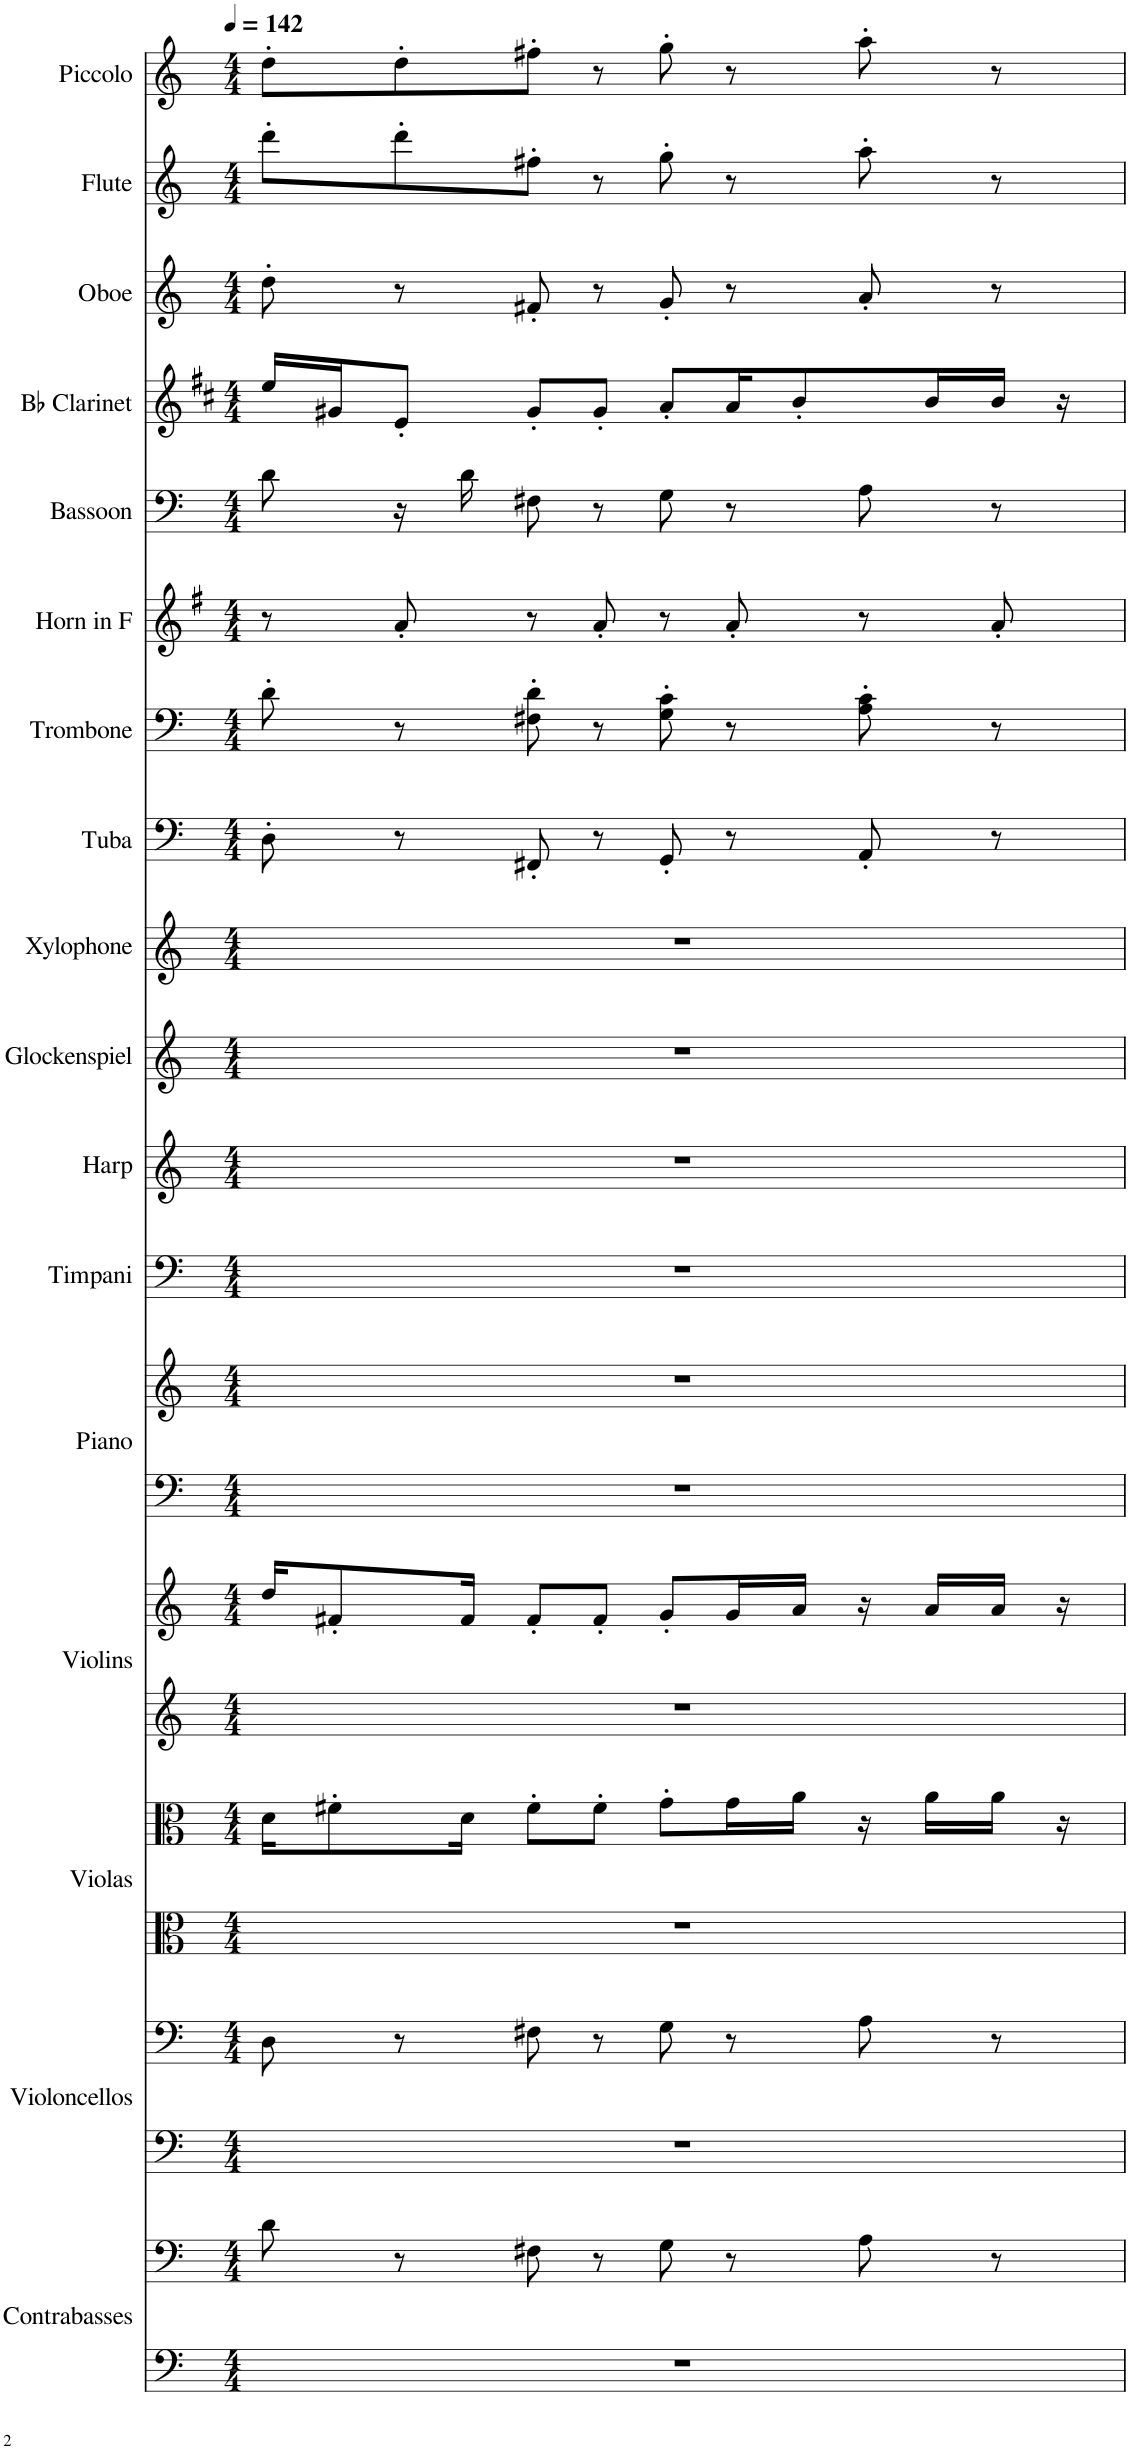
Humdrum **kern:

**kern	**kern	**kern	**kern	**kern	**kern	**kern	**kern	**kern	**kern	**kern	**kern	**kern	**kern	**kern	**kern	**kern	**kern	**kern	**kern	**kern	**kern
*part17	*part17	*part16	*part16	*part15	*part15	*part14	*part14	*part13	*part13	*part12	*part11	*part10	*part9	*part8	*part7	*part6	*part5	*part4	*part3	*part2	*part1
*staff22	*staff21	*staff20	*staff19	*staff18	*staff17	*staff16	*staff15	*staff14	*staff13	*staff12	*staff11	*staff10	*staff9	*staff8	*staff7	*staff6	*staff5	*staff4	*staff3	*staff2	*staff1
*I"Contrabasses	*	*I"Violoncellos	*	*I"Violas	*	*I"Violins	*	*I"Piano	*	*I"Timpani	*I"Harp	*I"Glockenspiel	*I"Xylophone	*I"Tuba	*I"Trombone	*I"Horn in F	*I"Bassoon	*I"Bb Clarinet	*I"Oboe	*I"Flute	*I"Piccolo
*I'Cbs.	*	*I'Vcs.	*	*I'Vlas.	*	*I'Vlns.	*	*I'Pno.	*	*I'Timp.	*I'Hrp.	*I'Glock.	*I'Xyl.	*I'Tba.	*I'Tbn.	*	*I'Bsn.	*I'Bb Cl.	*I'Ob.	*I'Fl.	*I'Picc.
*clefF4	*clefF4	*clefF4	*clefF4	*clefC3	*clefC3	*clefG2	*clefG2	*clefF4	*clefG2	*clefF4	*clefG2	*clefG2	*clefG2	*clefF4	*clefF4	*clefG2	*clefF4	*clefG2	*clefG2	*clefG2	*clefG2
*Trd7c12	*Trd7c12	*	*	*	*	*	*	*	*	*	*	*Trd-14c-24	*Trd-7c-12	*	*	*Trd4c7	*	*Trd1c2	*	*	*Trd-7c-12
*k[]	*k[]	*k[]	*k[]	*k[]	*k[]	*k[]	*k[]	*k[]	*k[]	*k[]	*k[]	*k[]	*k[]	*k[]	*k[]	*k[f#]	*k[]	*k[f#c#]	*k[]	*k[]	*k[]
*M4/4	*M4/4	*M4/4	*M4/4	*M4/4	*M4/4	*M4/4	*M4/4	*M4/4	*M4/4	*M4/4	*M4/4	*M4/4	*M4/4	*M4/4	*M4/4	*M4/4	*M4/4	*M4/4	*M4/4	*M4/4	*M4/4
*MM142	*MM142	*MM142	*MM142	*MM142	*MM142	*MM142	*MM142	*MM142	*MM142	*MM142	*MM142	*MM142	*MM142	*MM142	*MM142	*MM142	*MM142	*MM142	*MM142	*MM142	*MM142
=1	=1	=1	=1	=1	=1	=1	=1	=1	=1	=1	=1	=1	=1	=1	=1	=1	=1	=1	=1	=1	=1
1r	8d\	1r	8D\	1r	16d\KL	1r	16dd/KL	1r	1r	1r	1r	1r	1r	8D'\	8d'\	8r	8d\	16ee/LL	8dd'\	8ddd'\L	8dd'\L
.	.	.	.	.	8f#X'\	.	8f#X'/	.	.	.	.	.	.	.	.	.	.	16g#X/J	.	.	.
.	8r	.	8r	.	.	.	.	.	.	.	.	.	.	8r	8r	8a'/	16r	8e'/J	8r	8ddd'\	8dd'\
.	.	.	.	.	16d\Jk	.	16f#/Jk	.	.	.	.	.	.	.	.	.	16d\	.	.	.	.
.	8F#X\	.	8F#X\	.	8f#'\L	.	8f#'/L	.	.	.	.	.	.	8FF#X'/	8F#X\' 8d\'	8r	8F#X\	8g#'/L	8f#X'/	8ff#X'\J	8ff#X'\J
.	8r	.	8r	.	8f#'\J	.	8f#'/J	.	.	.	.	.	.	8r	8r	8a'/	8r	8g#'/J	8r	8r	8r
.	8G\	.	8G\	.	8g'\L	.	8g'/L	.	.	.	.	.	.	8GG'/	8G\' 8c\'	8r	8G\	8a'/L	8g'/	8gg'\	8gg'\
.	8r	.	8r	.	16g\L	.	16g/L	.	.	.	.	.	.	8r	8r	8a'/	8r	16a/K	8r	8r	8r
.	.	.	.	.	16a\JJ	.	16a/JJ	.	.	.	.	.	.	.	.	.	.	8b'/	.	.	.
.	8A\	.	8A\	.	16r	.	16r	.	.	.	.	.	.	8AA'/	8A\' 8c\'	8r	8A\	.	8a'/	8aa'\	8aa'\
.	.	.	.	.	16a\LL	.	16a/LL	.	.	.	.	.	.	.	.	.	.	16b/L	.	.	.
.	8r	.	8r	.	16a\JJ	.	16a/JJ	.	.	.	.	.	.	8r	8r	8a'/	8r	16b/JJ	8r	8r	8r
.	.	.	.	.	16r	.	16r	.	.	.	.	.	.	.	.	.	.	16r	.	.	.
=	=	=	=	=	=	=	=	=	=	=	=	=	=	=	=	=	=	=	=	=	=
*-	*-	*-	*-	*-	*-	*-	*-	*-	*-	*-	*-	*-	*-	*-	*-	*-	*-	*-	*-	*-	*-
